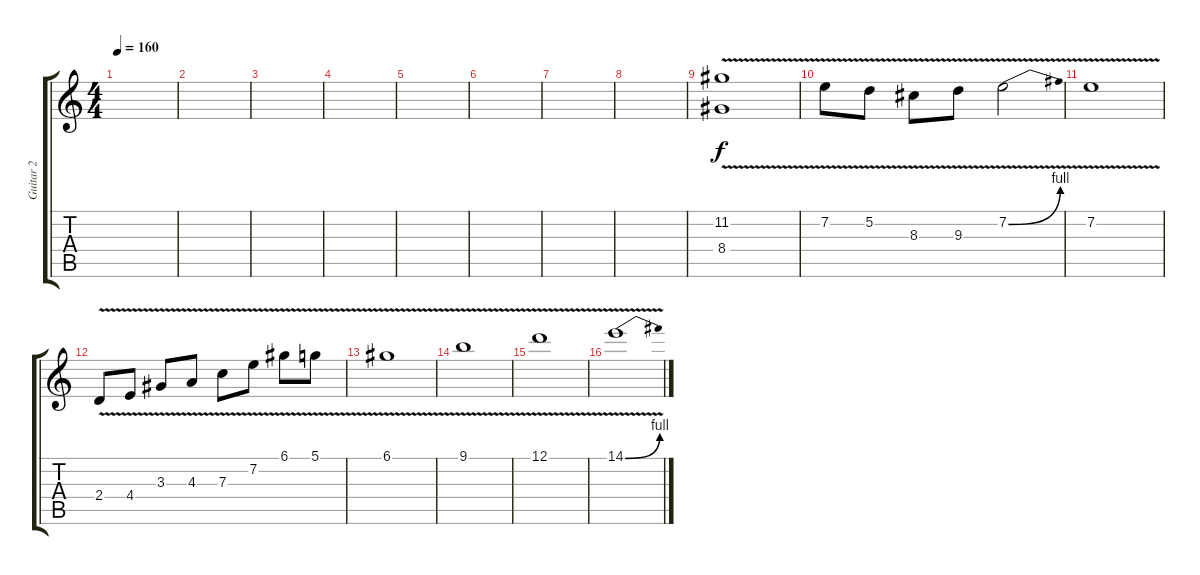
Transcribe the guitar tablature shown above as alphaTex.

\track ("Guitar 2" "Guitar 2") {instrument distortionguitar}
\staff {score tabs}
\tuning (D4 A3 F3 C3 G2 C2) {hide}
\ts (4 4)
\tempo 160
\clef g2
\ks c
|
|
|
|
|
|
|
|
(11.2{v} 8.4{v}).1{volume 13 instrument distortionguitar} |
7.2{v}.8 5.2{v}.8 8.3{v}.8 9.3{v}.8 7.2{be (bend 0 0 60 4) v}.2 |
7.2{v}.1 |
2.4{v}.8 4.4{v}.8 3.3{v}.8 4.3{v}.8 7.3{v}.8 7.2{v}.8 6.1{v}.8 5.1{v}.8 |
6.1{v}.1 |
9.1{v}.1 |
12.1{v}.1 |
14.1{be (bend 0 0 60 4) v}.1
